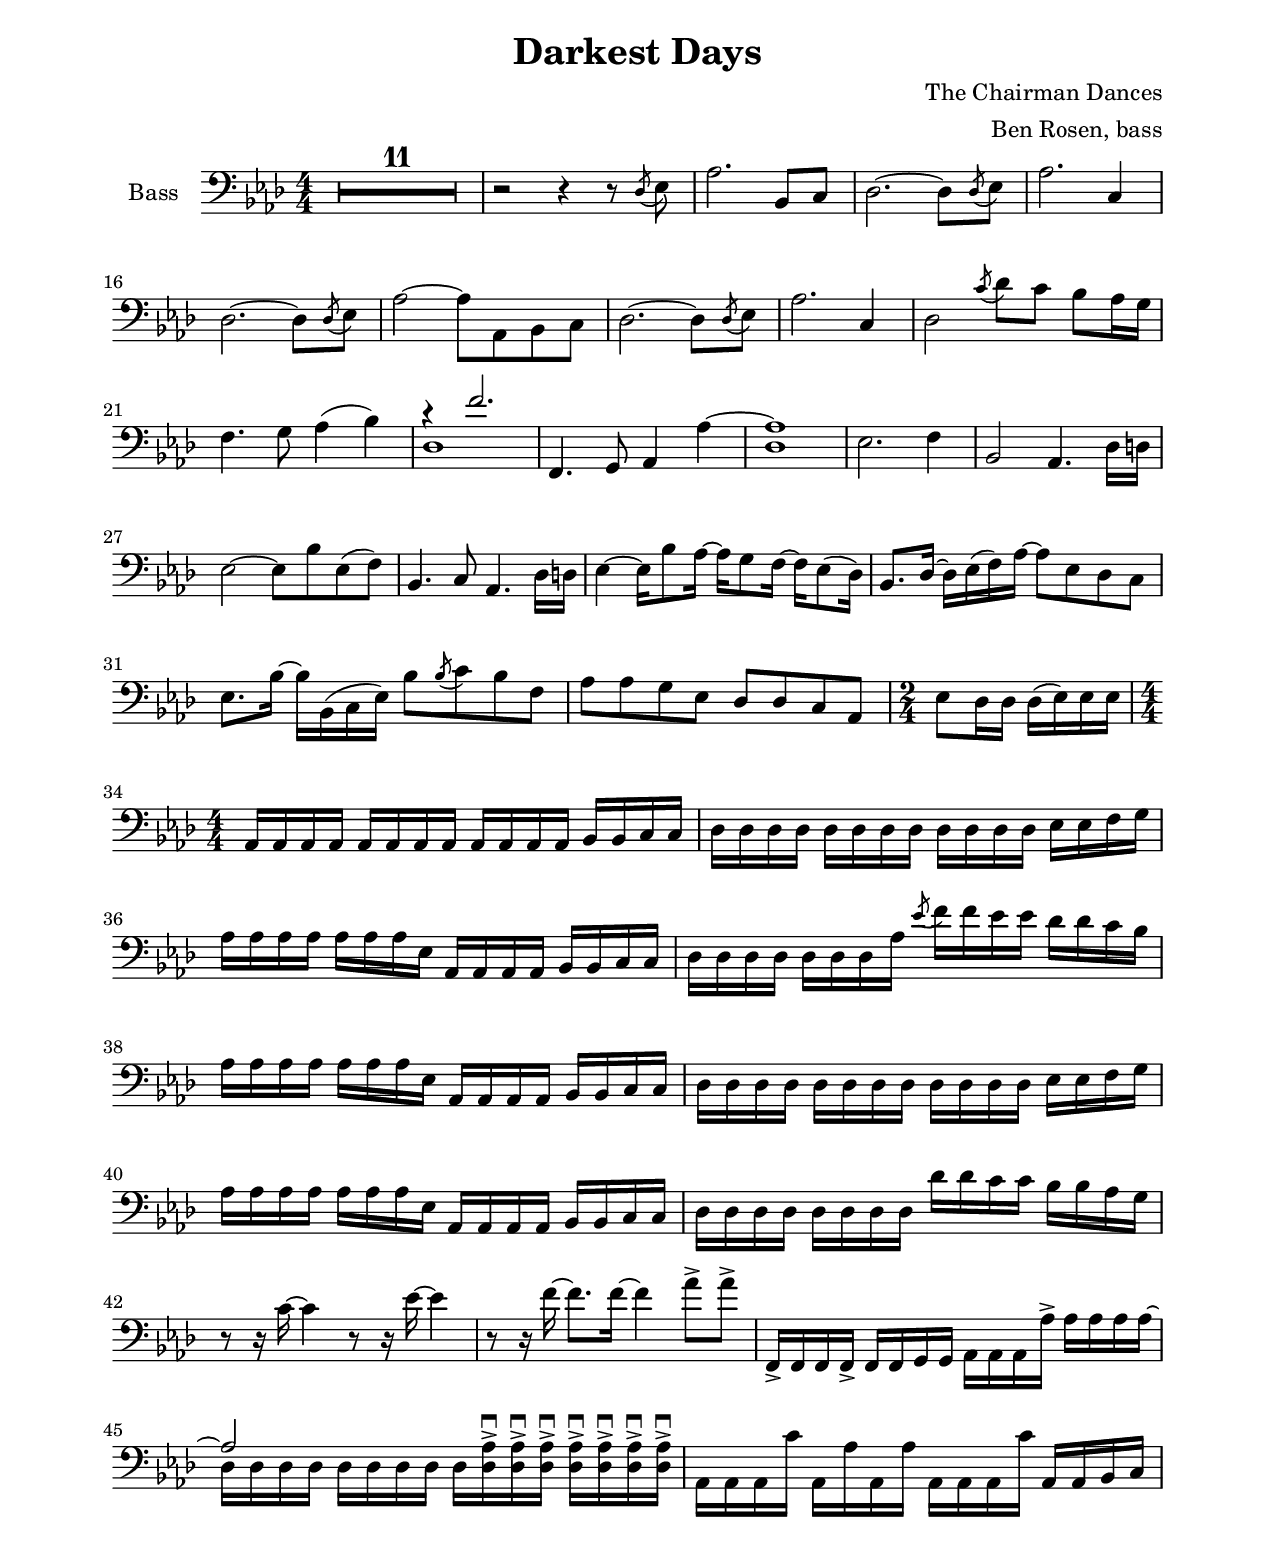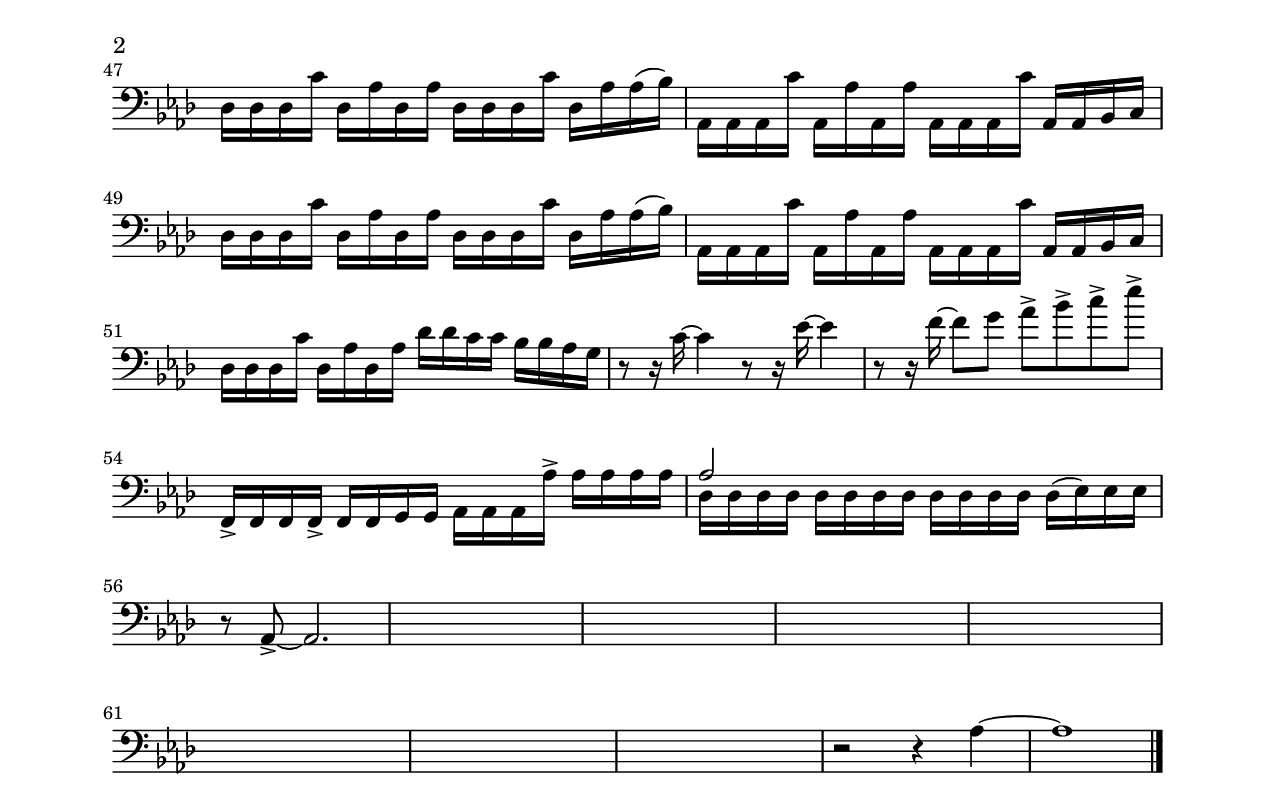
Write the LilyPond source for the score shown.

\version "2.24.0"

\include "settings.ily"

\header {
  title = "Darkest Days"
  composer = "The Chairman Dances"
  arranger = "Ben Rosen, bass"
}

music = \relative df {
  \key af \major
  \clef "bass"

  | R1 * 11
  | r2 r4 r8 \acciaccatura { df8 } ef

  | af2. bf,8 c
  | df2. ~ df8 \acciaccatura { df } ef
  | af2. c,4
  | df2. ~ df8 \acciaccatura { df  } ef

  | af2 ~ af8 af, bf c
  | df2. ~ df8 \acciaccatura { df } ef
  | af2. c,4
  | df2 \acciaccatura { c'8 } df c bf af16 g

  | f4. g8 af4 ( bf )
  | << {

      r4 f'2.

    } \\ {

      df,1

    } >>
  | f,4. g8 af4 af' ~
  | <df, af'>1

  | ef2. f4
  | bf,2 af4. df16 d
  | ef2 ~ ef8 bf' ef, ( f )
  | bf,4. c8 af4. df16 d

  | ef4 ~ ef16 bf'8 af16 ~ af g8 f16 ~ f ef8 ( df16 )
  | bf8. df16 ~ df ef ( f ) af ~ af8 ef df c |
  | ef8. bf'16 ~ bf bf, ( c ef ) bf'8 \acciaccatura { bf8 } c8 bf f
  | af8 af g ef df df c af

  \time 2/4

  | ef'8 df16 df df ( ef ) ef ef

  \time 4/4

  | \repeat unfold 12 { af,16 } bf bf c c
  | \repeat unfold 12 { df16 } ef ef f g
  | \repeat unfold 6 { af16 } af ef \repeat unfold 4 { af, } bf bf c c
  | \repeat unfold 4 { df16 } df df df af' \acciaccatura { ef'8 } f16 f ef ef df df c bf

  | \repeat unfold 6 { af } af ef \repeat unfold 4 { af,16 } bf bf c c
  | \repeat unfold 12 { df } ef ef f g
  | \repeat unfold 4 { af16 } af af af ef \repeat unfold 4 { af, } bf bf c c
  | \repeat unfold 8 { df16 } df' df c c bf bf af g

  | r8 r16 c ~ c4 r8 r16 ef ~ ef4
  | r8 r16 f ~ f8. f16 ~ f4 af8 -> af8 ->
  | f,,16 -> f f f -> f f g g af af af af' ->
   << {

      \stemDown
      \repeat unfold 3 { af16 } af ~
      \stemUp
      | af2

    } \\ {

      s4
      | \repeat unfold 8 { df,16 }

    } >>
    df16 \repeat unfold 7 { <df af'> -> \downbow }

  | af16 af af c' af, af' af, af' af, af af c' af, af bf c
  | df16 df df c' df, af' df, af' df, df df c' df, af' af ( bf )
  | af,16 af af c' af, af' af, af' af, af af c' af, af bf c
  | df16 df df c' df, af' df, af' df, df df c' df, af' af ( bf )

  | af,16 af af c' af, af' af, af' af, af af c' af, af bf c
  | df16 df df c' df, af' df, af' df df c c bf bf af16 g
  | r8 r16 c ~ c4 r8 r16 ef ~ ef4
  | r8 r16 f ~ f8 g af -> bf -> c -> ef ->

  | f,,,16 -> f f f -> f f g g af af af af' -> \repeat unfold 4 { af16 }
  | << {

      af2

    } \\ {

      \repeat unfold 8 { df,16 }

    } >>
    \repeat unfold 4 { df16 } df ( ef ) ef ef
  | r8 af,8 ~ -> af2.

  | s1 * 7
  | r2 r4 af'4 ~
  | af1

  \bar "|."
}

\score {
  \new Staff \with {
    instrumentName = "Bass"
    \numericTimeSignature
  } {
    \compressMMRests {
      \music
    }
  }
}
